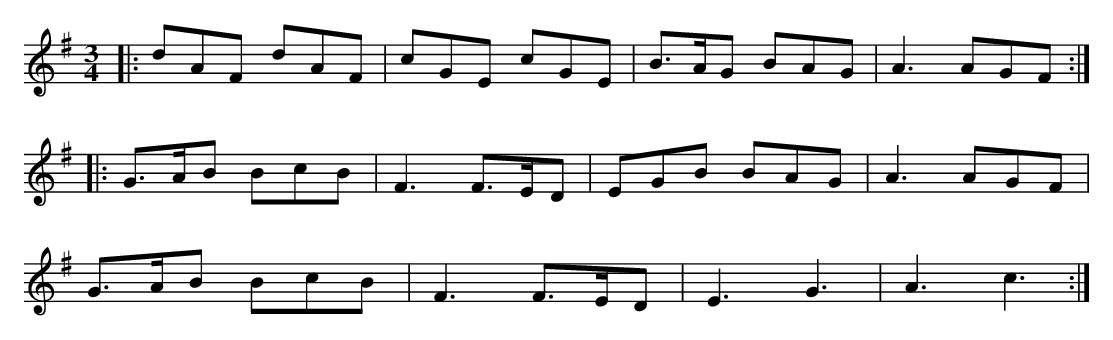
X:1
M:3/4
K:Dmix
|:dAF dAF|cGE cGE|B>AG BAG|A3 AGF:|
|:G>AB BcB|F3 F>ED|EGB BAG|A3 AGF|
G>AB BcB|F3 F>ED|E3 G3|A3 c3:|
